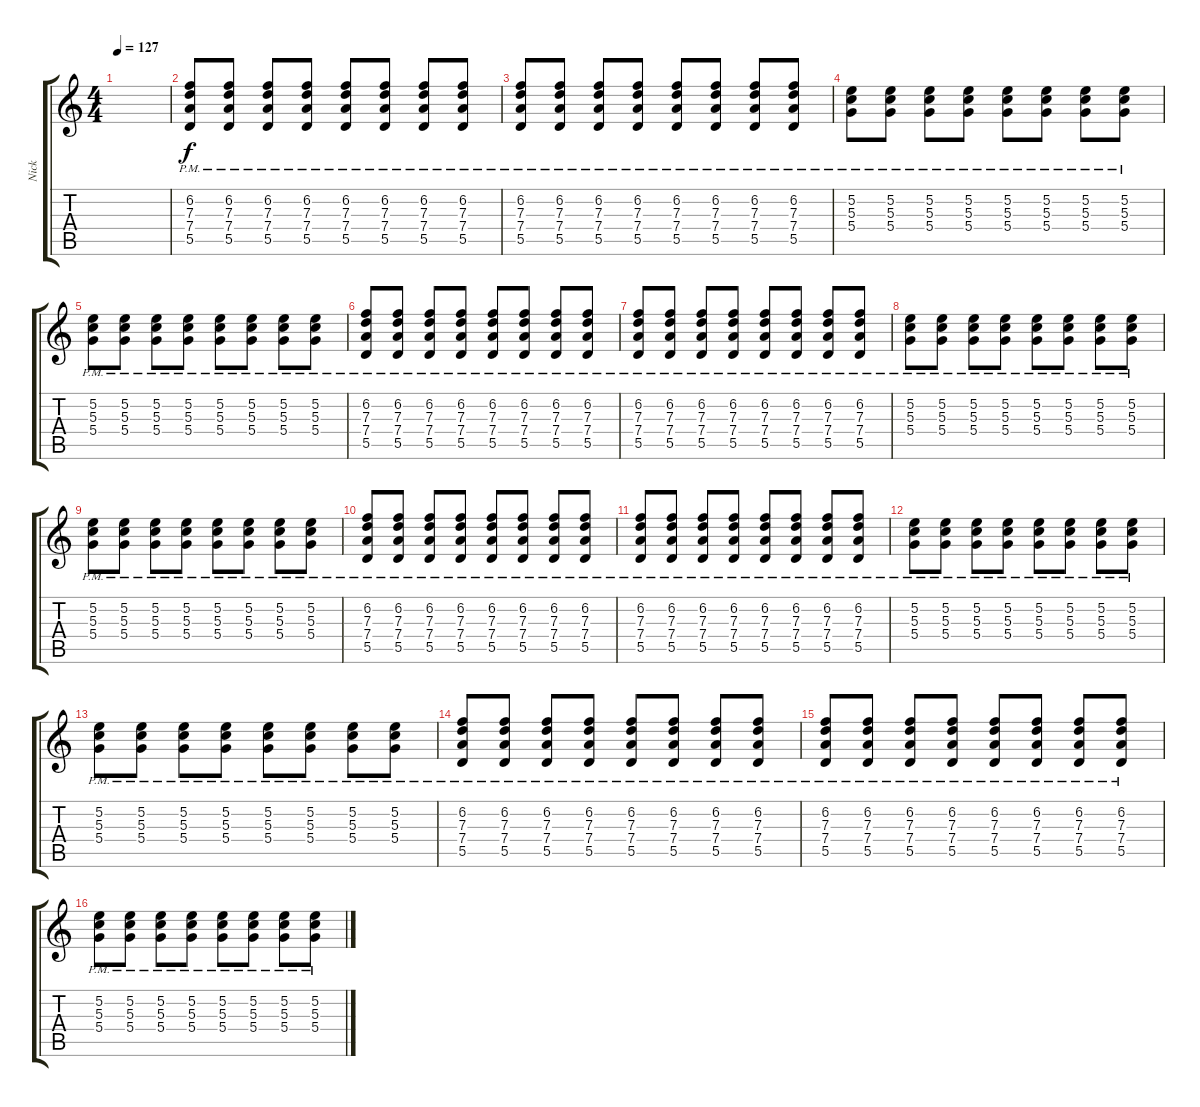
\track ("Nick" "Nick") {instrument distortionguitar}
\staff {score tabs}
\tuning (E4 B3 G3 D3 A2 E2) {hide}
\ts (4 4)
\tempo 127
\clef g2
\ks c
|
(6.2{pm} 7.3{pm} 7.4{pm} 5.5{pm}).8{volume 6} (6.2{pm} 7.3{pm} 7.4{pm} 5.5{pm}).8 (6.2{pm} 7.3{pm} 7.4{pm} 5.5{pm}).8 (6.2{pm} 7.3{pm} 7.4{pm} 5.5{pm}).8 (6.2{pm} 7.3{pm} 7.4{pm} 5.5{pm}).8 (6.2{pm} 7.3{pm} 7.4{pm} 5.5{pm}).8 (6.2{pm} 7.3{pm} 7.4{pm} 5.5{pm}).8 (6.2{pm} 7.3{pm} 7.4{pm} 5.5{pm}).8 |
(6.2{pm} 7.3{pm} 7.4{pm} 5.5{pm}).8 (6.2{pm} 7.3{pm} 7.4{pm} 5.5{pm}).8 (6.2{pm} 7.3{pm} 7.4{pm} 5.5{pm}).8 (6.2{pm} 7.3{pm} 7.4{pm} 5.5{pm}).8 (6.2{pm} 7.3{pm} 7.4{pm} 5.5{pm}).8 (6.2{pm} 7.3{pm} 7.4{pm} 5.5{pm}).8 (6.2{pm} 7.3{pm} 7.4{pm} 5.5{pm}).8 (6.2{pm} 7.3{pm} 7.4{pm} 5.5{pm}).8 |
(5.2{pm} 5.3{pm} 5.4{pm}).8 (5.2{pm} 5.3{pm} 5.4{pm}).8 (5.2{pm} 5.3{pm} 5.4{pm}).8 (5.2{pm} 5.3{pm} 5.4{pm}).8 (5.2{pm} 5.3{pm} 5.4{pm}).8 (5.2{pm} 5.3{pm} 5.4{pm}).8 (5.2{pm} 5.3{pm} 5.4{pm}).8 (5.2{pm} 5.3{pm} 5.4{pm}).8 |
(5.2{pm} 5.3{pm} 5.4{pm}).8 (5.2{pm} 5.3{pm} 5.4{pm}).8 (5.2{pm} 5.3{pm} 5.4{pm}).8 (5.2{pm} 5.3{pm} 5.4{pm}).8 (5.2{pm} 5.3{pm} 5.4{pm}).8 (5.2{pm} 5.3{pm} 5.4{pm}).8 (5.2{pm} 5.3{pm} 5.4{pm}).8 (5.2{pm} 5.3{pm} 5.4{pm}).8 |
(6.2{pm} 7.3{pm} 7.4{pm} 5.5{pm}).8{volume 6} (6.2{pm} 7.3{pm} 7.4{pm} 5.5{pm}).8 (6.2{pm} 7.3{pm} 7.4{pm} 5.5{pm}).8 (6.2{pm} 7.3{pm} 7.4{pm} 5.5{pm}).8 (6.2{pm} 7.3{pm} 7.4{pm} 5.5{pm}).8 (6.2{pm} 7.3{pm} 7.4{pm} 5.5{pm}).8 (6.2{pm} 7.3{pm} 7.4{pm} 5.5{pm}).8 (6.2{pm} 7.3{pm} 7.4{pm} 5.5{pm}).8 |
(6.2{pm} 7.3{pm} 7.4{pm} 5.5{pm}).8 (6.2{pm} 7.3{pm} 7.4{pm} 5.5{pm}).8 (6.2{pm} 7.3{pm} 7.4{pm} 5.5{pm}).8 (6.2{pm} 7.3{pm} 7.4{pm} 5.5{pm}).8 (6.2{pm} 7.3{pm} 7.4{pm} 5.5{pm}).8 (6.2{pm} 7.3{pm} 7.4{pm} 5.5{pm}).8 (6.2{pm} 7.3{pm} 7.4{pm} 5.5{pm}).8 (6.2{pm} 7.3{pm} 7.4{pm} 5.5{pm}).8 |
(5.2{pm} 5.3{pm} 5.4{pm}).8 (5.2{pm} 5.3{pm} 5.4{pm}).8 (5.2{pm} 5.3{pm} 5.4{pm}).8 (5.2{pm} 5.3{pm} 5.4{pm}).8 (5.2{pm} 5.3{pm} 5.4{pm}).8 (5.2{pm} 5.3{pm} 5.4{pm}).8 (5.2{pm} 5.3{pm} 5.4{pm}).8 (5.2{pm} 5.3{pm} 5.4{pm}).8 |
(5.2{pm} 5.3{pm} 5.4{pm}).8 (5.2{pm} 5.3{pm} 5.4{pm}).8 (5.2{pm} 5.3{pm} 5.4{pm}).8 (5.2{pm} 5.3{pm} 5.4{pm}).8 (5.2{pm} 5.3{pm} 5.4{pm}).8 (5.2{pm} 5.3{pm} 5.4{pm}).8 (5.2{pm} 5.3{pm} 5.4{pm}).8 (5.2{pm} 5.3{pm} 5.4{pm}).8 |
(6.2{pm} 7.3{pm} 7.4{pm} 5.5{pm}).8{volume 6} (6.2{pm} 7.3{pm} 7.4{pm} 5.5{pm}).8 (6.2{pm} 7.3{pm} 7.4{pm} 5.5{pm}).8 (6.2{pm} 7.3{pm} 7.4{pm} 5.5{pm}).8 (6.2{pm} 7.3{pm} 7.4{pm} 5.5{pm}).8 (6.2{pm} 7.3{pm} 7.4{pm} 5.5{pm}).8 (6.2{pm} 7.3{pm} 7.4{pm} 5.5{pm}).8 (6.2{pm} 7.3{pm} 7.4{pm} 5.5{pm}).8 |
(6.2{pm} 7.3{pm} 7.4{pm} 5.5{pm}).8 (6.2{pm} 7.3{pm} 7.4{pm} 5.5{pm}).8 (6.2{pm} 7.3{pm} 7.4{pm} 5.5{pm}).8 (6.2{pm} 7.3{pm} 7.4{pm} 5.5{pm}).8 (6.2{pm} 7.3{pm} 7.4{pm} 5.5{pm}).8 (6.2{pm} 7.3{pm} 7.4{pm} 5.5{pm}).8 (6.2{pm} 7.3{pm} 7.4{pm} 5.5{pm}).8 (6.2{pm} 7.3{pm} 7.4{pm} 5.5{pm}).8 |
(5.2{pm} 5.3{pm} 5.4{pm}).8 (5.2{pm} 5.3{pm} 5.4{pm}).8 (5.2{pm} 5.3{pm} 5.4{pm}).8 (5.2{pm} 5.3{pm} 5.4{pm}).8 (5.2{pm} 5.3{pm} 5.4{pm}).8 (5.2{pm} 5.3{pm} 5.4{pm}).8 (5.2{pm} 5.3{pm} 5.4{pm}).8 (5.2{pm} 5.3{pm} 5.4{pm}).8 |
(5.2{pm} 5.3{pm} 5.4{pm}).8 (5.2{pm} 5.3{pm} 5.4{pm}).8 (5.2{pm} 5.3{pm} 5.4{pm}).8 (5.2{pm} 5.3{pm} 5.4{pm}).8 (5.2{pm} 5.3{pm} 5.4{pm}).8 (5.2{pm} 5.3{pm} 5.4{pm}).8 (5.2{pm} 5.3{pm} 5.4{pm}).8 (5.2{pm} 5.3{pm} 5.4{pm}).8 |
(6.2{pm} 7.3{pm} 7.4{pm} 5.5{pm}).8{volume 6} (6.2{pm} 7.3{pm} 7.4{pm} 5.5{pm}).8 (6.2{pm} 7.3{pm} 7.4{pm} 5.5{pm}).8 (6.2{pm} 7.3{pm} 7.4{pm} 5.5{pm}).8 (6.2{pm} 7.3{pm} 7.4{pm} 5.5{pm}).8 (6.2{pm} 7.3{pm} 7.4{pm} 5.5{pm}).8 (6.2{pm} 7.3{pm} 7.4{pm} 5.5{pm}).8 (6.2{pm} 7.3{pm} 7.4{pm} 5.5{pm}).8 |
(6.2{pm} 7.3{pm} 7.4{pm} 5.5{pm}).8 (6.2{pm} 7.3{pm} 7.4{pm} 5.5{pm}).8 (6.2{pm} 7.3{pm} 7.4{pm} 5.5{pm}).8 (6.2{pm} 7.3{pm} 7.4{pm} 5.5{pm}).8 (6.2{pm} 7.3{pm} 7.4{pm} 5.5{pm}).8 (6.2{pm} 7.3{pm} 7.4{pm} 5.5{pm}).8 (6.2{pm} 7.3{pm} 7.4{pm} 5.5{pm}).8 (6.2{pm} 7.3{pm} 7.4{pm} 5.5{pm}).8 |
(5.2{pm} 5.3{pm} 5.4{pm}).8 (5.2{pm} 5.3{pm} 5.4{pm}).8 (5.2{pm} 5.3{pm} 5.4{pm}).8 (5.2{pm} 5.3{pm} 5.4{pm}).8 (5.2{pm} 5.3{pm} 5.4{pm}).8 (5.2{pm} 5.3{pm} 5.4{pm}).8 (5.2{pm} 5.3{pm} 5.4{pm}).8 (5.2{pm} 5.3{pm} 5.4{pm}).8
